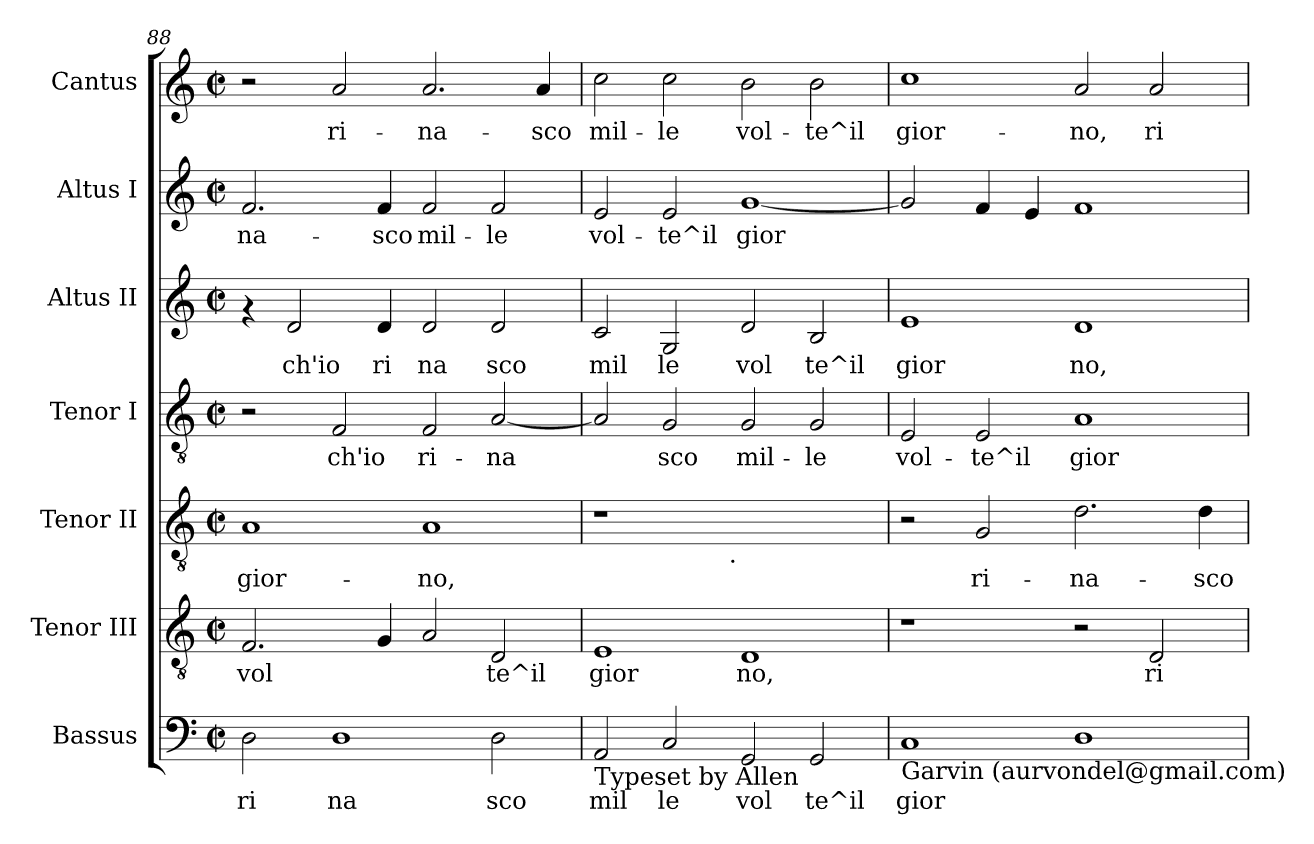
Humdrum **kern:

**kern	**text	**kern	**text	**kern	**text	**kern	**text	**kern	**text	**kern	**text	**kern	**text
*part7	*part7	*part6	*part6	*part5	*part5	*part4	*part4	*part3	*part3	*part2	*part2	*part1	*part1
*staff7	*staff7	*staff6	*staff6	*staff5	*staff5	*staff4	*staff4	*staff3	*staff3	*staff2	*staff2	*staff1	*staff1
*I"Bassus	*	*I"Tenor III	*	*I"Tenor II	*	*I"Tenor I	*	*I"Altus II	*	*I"Altus I	*	*I"Cantus	*
*clefF4	*	*clefGv2	*	*clefGv2	*	*clefGv2	*	*clefG2	*	*clefG2	*	*clefG2	*
*k[]	*	*k[]	*	*k[]	*	*k[]	*	*k[]	*	*k[]	*	*k[]	*
*C:	*	*C:	*	*C:	*	*C:	*	*C:	*	*C:	*	*C:	*
*M2/2	*	*M2/2	*	*M2/2	*	*M2/2	*	*M2/2	*	*M2/2	*	*M2/2	*
*met(c|)	*	*met(c|)	*	*met(c|)	*	*met(c|)	*	*met(c|)	*	*met(c|)	*	*met(c|)	*
=88	=88	=88	=88	=88	=88	=88	=88	=88	=88	=88	=88	=88	=88
!	!LO:LY:b:cj	!	!LO:LY:b:cj	!	!LO:LY:b:cj	!	!	!	!	!	!LO:LY:b:cj	!	!
2D\	ri	2.F/	vol	1A	gior-	2r	.	4rf	.	2.f/	-na-	2r	.
!	!	!	!	!	!	!	!	!	!LO:LY:b:cj	!	!	!	!
.	.	.	.	.	.	.	.	2d/	ch'io	.	.	.	.
!	!LO:LY:b:cj	!	!	!	!	!	!LO:LY:b:cj	!	!	!	!	!	!LO:LY:b:cj
1D	na	.	.	.	.	2F/	ch'io	.	.	.	.	2a/	ri-
!	!	!	!LO:LY:b:cj	!	!	!	!	!	!LO:LY:b:cj	!	!LO:LY:b:cj	!	!
.	.	4G/	.	.	.	.	.	4d/	ri	4f/	-sco	.	.
!	!	!	!LO:LY:b:cj	!	!LO:LY:b:cj	!	!LO:LY:b:cj	!	!LO:LY:b:cj	!	!LO:LY:b:cj	!	!LO:LY:b:cj
.	.	2A/	.	1A	-no,	2F/	ri-	2d/	na	2f/	mil-	2.a/	-na-
!	!LO:LY:b:cj	!	!LO:LY:b:cj	!	!	!	!LO:LY:b:cj	!	!LO:LY:b:cj	!	!LO:LY:b:cj	!	!
2D\	sco	2D/	te^il	.	.	[<2A/	-na-	2d/	sco	2f/	-le	.	.
!	!	!	!	!	!	!	!	!	!	!	!	!	!LO:LY:b:cj
.	.	.	.	.	.	.	.	.	.	.	.	4a/	-sco
=89	=89	=89	=89	=89	=89	=89	=89	=89	=89	=89	=89	=89	=89
!LO:TX:b:t=Typeset by Allen	!	!	!	!	!	!	!	!	!	!	!	!	!
!	!LO:LY:b:cj	!	!LO:LY:b:cj	!	!	!	!LO:LY:b:cj	!	!LO:LY:b:cj	!	!LO:LY:b:cj	!	!LO:LY:b:cj
*	*	*	*	*^	*	*	*	*	*	*	*	*	*
2AA/	mil	1E	gior	1r	2ryy	.	2A/]	--	2c/	mil	2e/	vol-	2cc\	mil-
!	!LO:LY:b:cj	!	!	!	!	!	!	!LO:LY:b:cj	!	!LO:LY:b:cj	!	!LO:LY:b:cj	!	!LO:LY:b:cj
2C/	le	.	.	.	4...ryy	.	2G/	-sco	2G/	le	2e/	-te^il	2cc\	-le
!	!	!	!	!	!LO:TX:b:t=.	!	!	!	!	!	!	!	!	!
.	.	.	.	.	1ryy	.	.	.	.	.	.	.	.	.
!	!LO:LY:b:cj	!	!LO:LY:b:cj	!	!	!	!	!LO:LY:b:cj	!	!LO:LY:b:cj	!	!LO:LY:b:cj	!	!LO:LY:b:cj
2GG/	vol	1D	no,	1ryy	.	.	2G/	mil-	2d/	vol	[<1g	gior-	2b\	vol-
!	!LO:LY:b:cj	!	!	!	!	!	!	!LO:LY:b:cj	!	!LO:LY:b:cj	!	!	!	!LO:LY:b:cj
2GG/	te^il	.	.	.	.	.	2G/	-le	2B/	te^il	.	.	2b\	-te^il
.	.	.	.	.	32ryy	.	.	.	.	.	.	.	.	.
=90	=90	=90	=90	=90	=90	=90	=90	=90	=90	=90	=90	=90	=90	=90
!LO:TX:b:t=Garvin (aurvondel@gmail.com)	!	!	!	!	!	!	!	!	!	!	!	!	!	!
!	!LO:LY:b:cj	!	!	!	!	!	!	!LO:LY:b:cj	!	!LO:LY:b:cj	!	!LO:LY:b:cj	!	!LO:LY:b:cj
*	*	*	*	*v	*v	*	*	*	*	*	*	*	*	*
1C	gior	1r	.	2r	.	2E/	vol-	1e	gior	2g/]	--	1cc	gior-
!	!	!	!	!	!LO:LY:b:cj	!	!LO:LY:b:cj	!	!	!	!LO:LY:b:cj	!	!
.	.	.	.	2G/	ri-	2E/	-te^il	.	.	4f/	--	.	.
!	!	!	!	!	!	!	!	!	!	!	!LO:LY:b:cj	!	!
.	.	.	.	.	.	.	.	.	.	4e/	--	.	.
!	!LO:LY:b:cj	!	!	!	!LO:LY:b:cj	!	!LO:LY:b:cj	!	!LO:LY:b:cj	!	!LO:LY:b:cj	!	!LO:LY:b:cj
1D	.	2r	.	2.d\	-na-	1A	gior-	1d	no,	1f	--	2a/	-no,
!	!	!	!LO:LY:b:cj	!	!	!	!	!	!	!	!	!	!LO:LY:b:cj
.	.	2D/	ri	.	.	.	.	.	.	.	.	2a/	ri-
!	!	!	!	!	!LO:LY:b:cj	!	!	!	!	!	!	!	!
.	.	.	.	4d\	-sco	.	.	.	.	.	.	.	.
=	=	=	=	=	=	=	=	=	=	=	=	=	=
*-	*-	*-	*-	*-	*-	*-	*-	*-	*-	*-	*-	*-	*-
